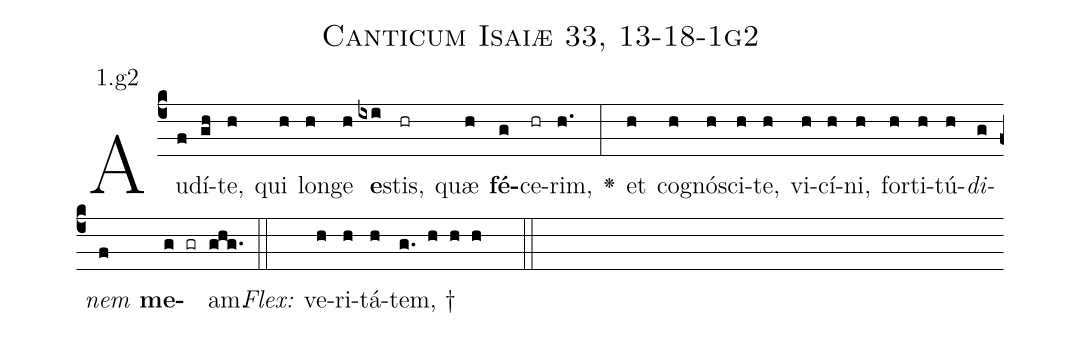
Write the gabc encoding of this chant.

name: Canticum Isaiæ 33, 13-18-1g2;
annotation: 1.g2;
%%
(c4)Au(f)dí(gh)te,(h) qui(h) lon(h)ge(h) <b>e</b>(ixi)stis,(hr) quæ(h) <b>fé</b>(g)ce(hr)rim,(h.) <v>\greheightstar</v>(:) et(h) co(h)gnó(h)sci(h)te,(h) vi(h)cí(h)ni,(h) for(h)ti(h)tú(h)<i>di</i>(g)<i>nem</i>(f) <b>me</b>(g gr)am.(ghg.) (::)
<i>Flex:</i>()  ve(h)ri(h)tá(h)tem, †(g. h h h  ::)

%E(h) u(h) o(g) u(f) a(g) e.(ghg.) (::)
